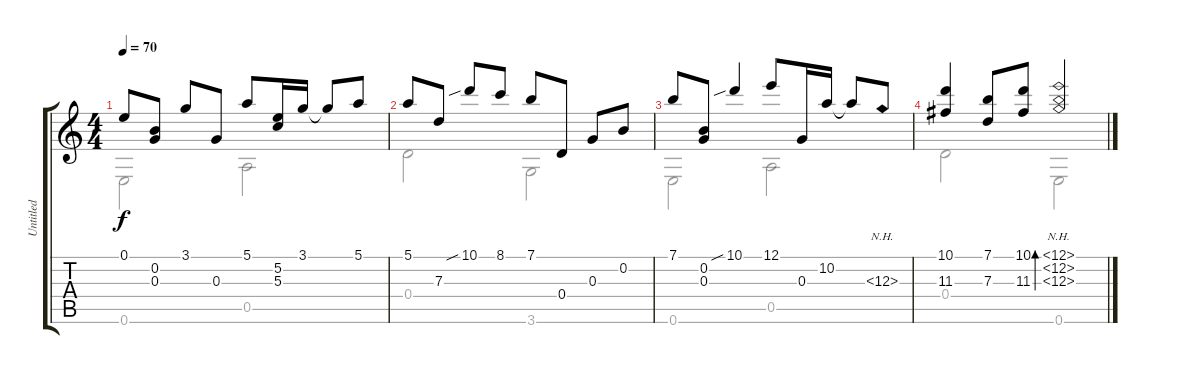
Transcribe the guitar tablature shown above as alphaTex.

\track ("Untitled" "Untitled") {instrument acousticguitarnylon}
\staff {score tabs}
\tuning (E4 B3 G3 D3 A2 E2) {hide}
\voice
\ts (4 4)
\tempo 70
\clef g2
\ks c
0.1.8{dy f} (0.2 0.3).8 3.1.8 0.3.8 5.1.8 (5.2 5.3).16 3.1.16 3.1{t}.8 5.1.8 |
5.1.8 7.3.8 10.1{sib}.8 8.1.8 7.1.8 0.4.8 0.3.8 0.2.8 |
7.1.8 (0.2 0.3).8 10.1{sib}.4 12.1.8 0.3.16 10.2.16 10.2{t}.8 12.3{nh}.8 |
(10.1 11.3).4 (7.1 7.3).8 (10.1 11.3).8 (12.1{nh} 12.2{nh} 12.3{nh}).2{bd 30}
\voice
\clef g2
\ottava regular
\simile none
\ks c
0.6.2{dy f} 0.5.2 |
0.4.2 3.6.2 |
0.6.2 0.5.2 |
0.4.2 0.6.2
